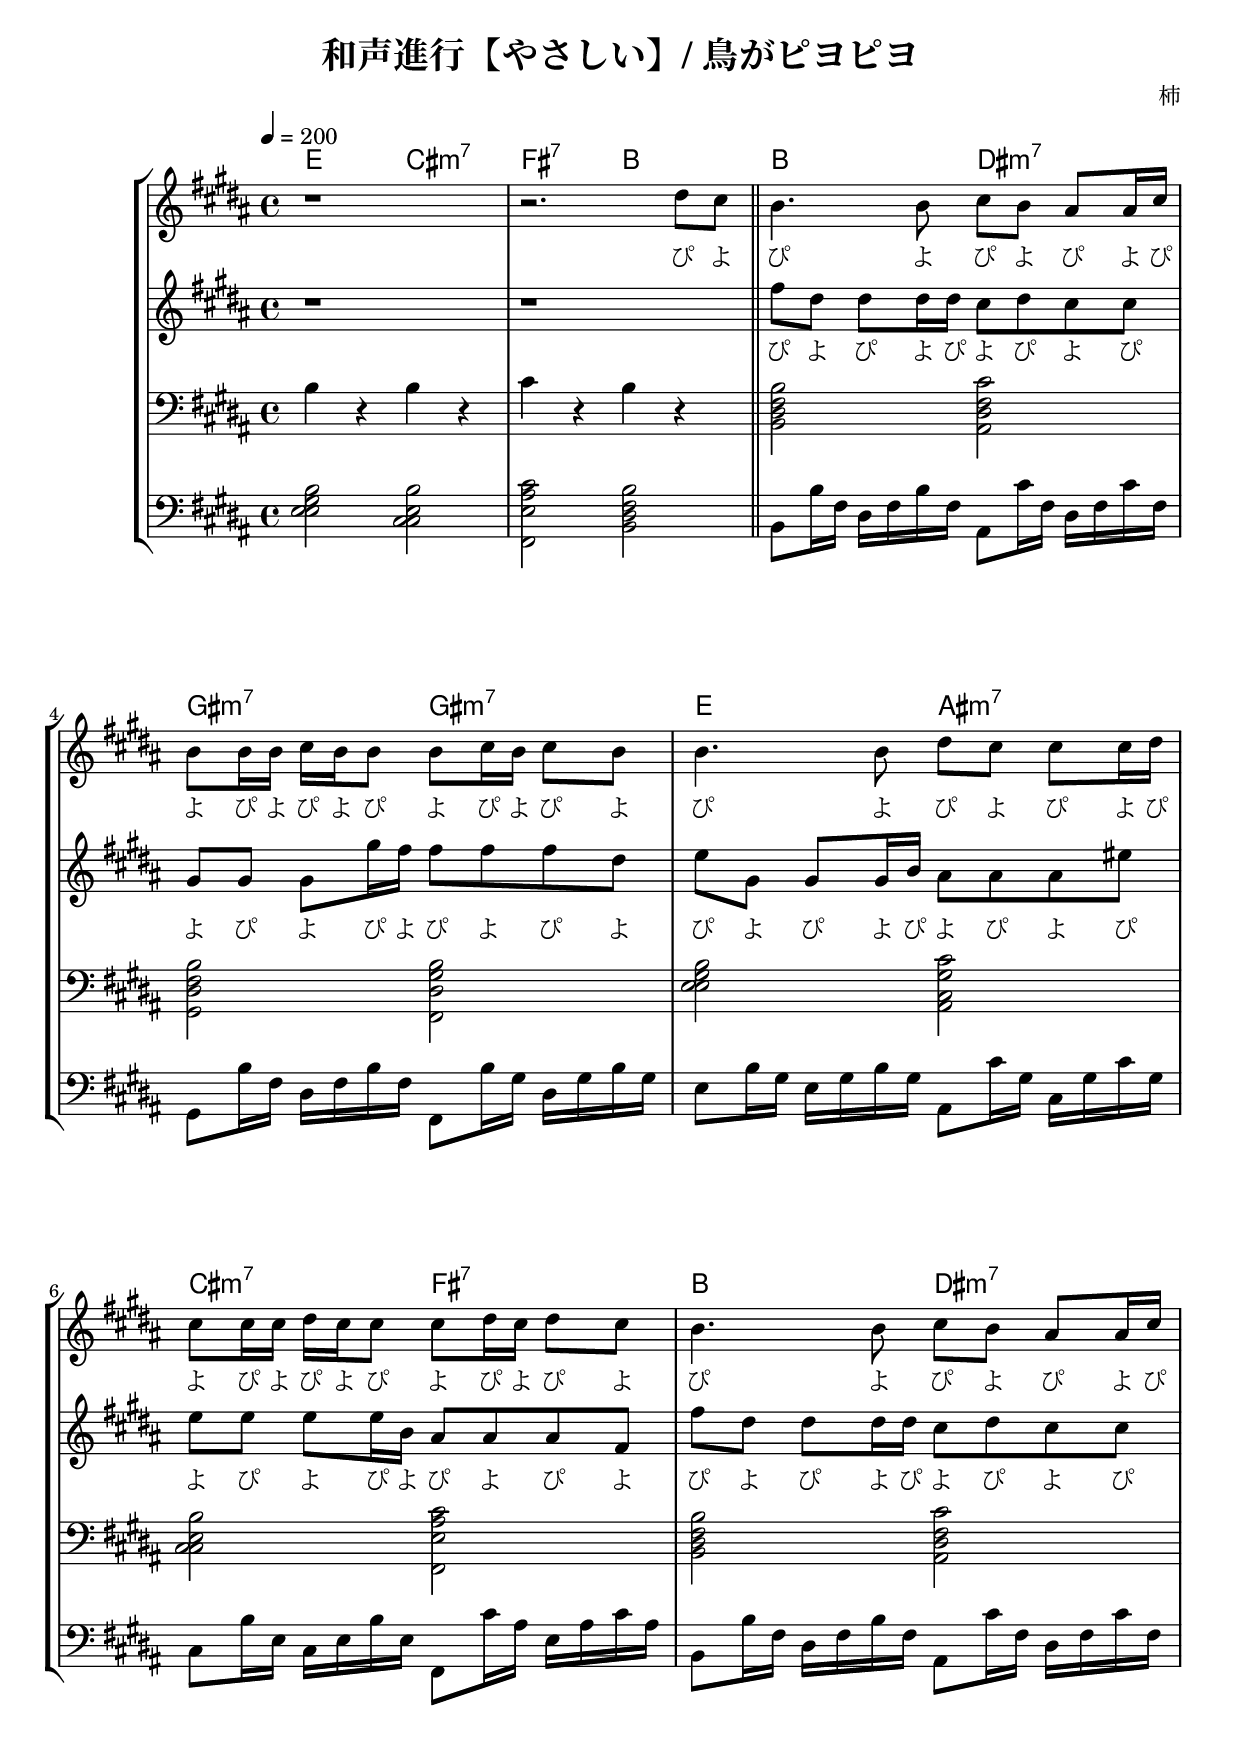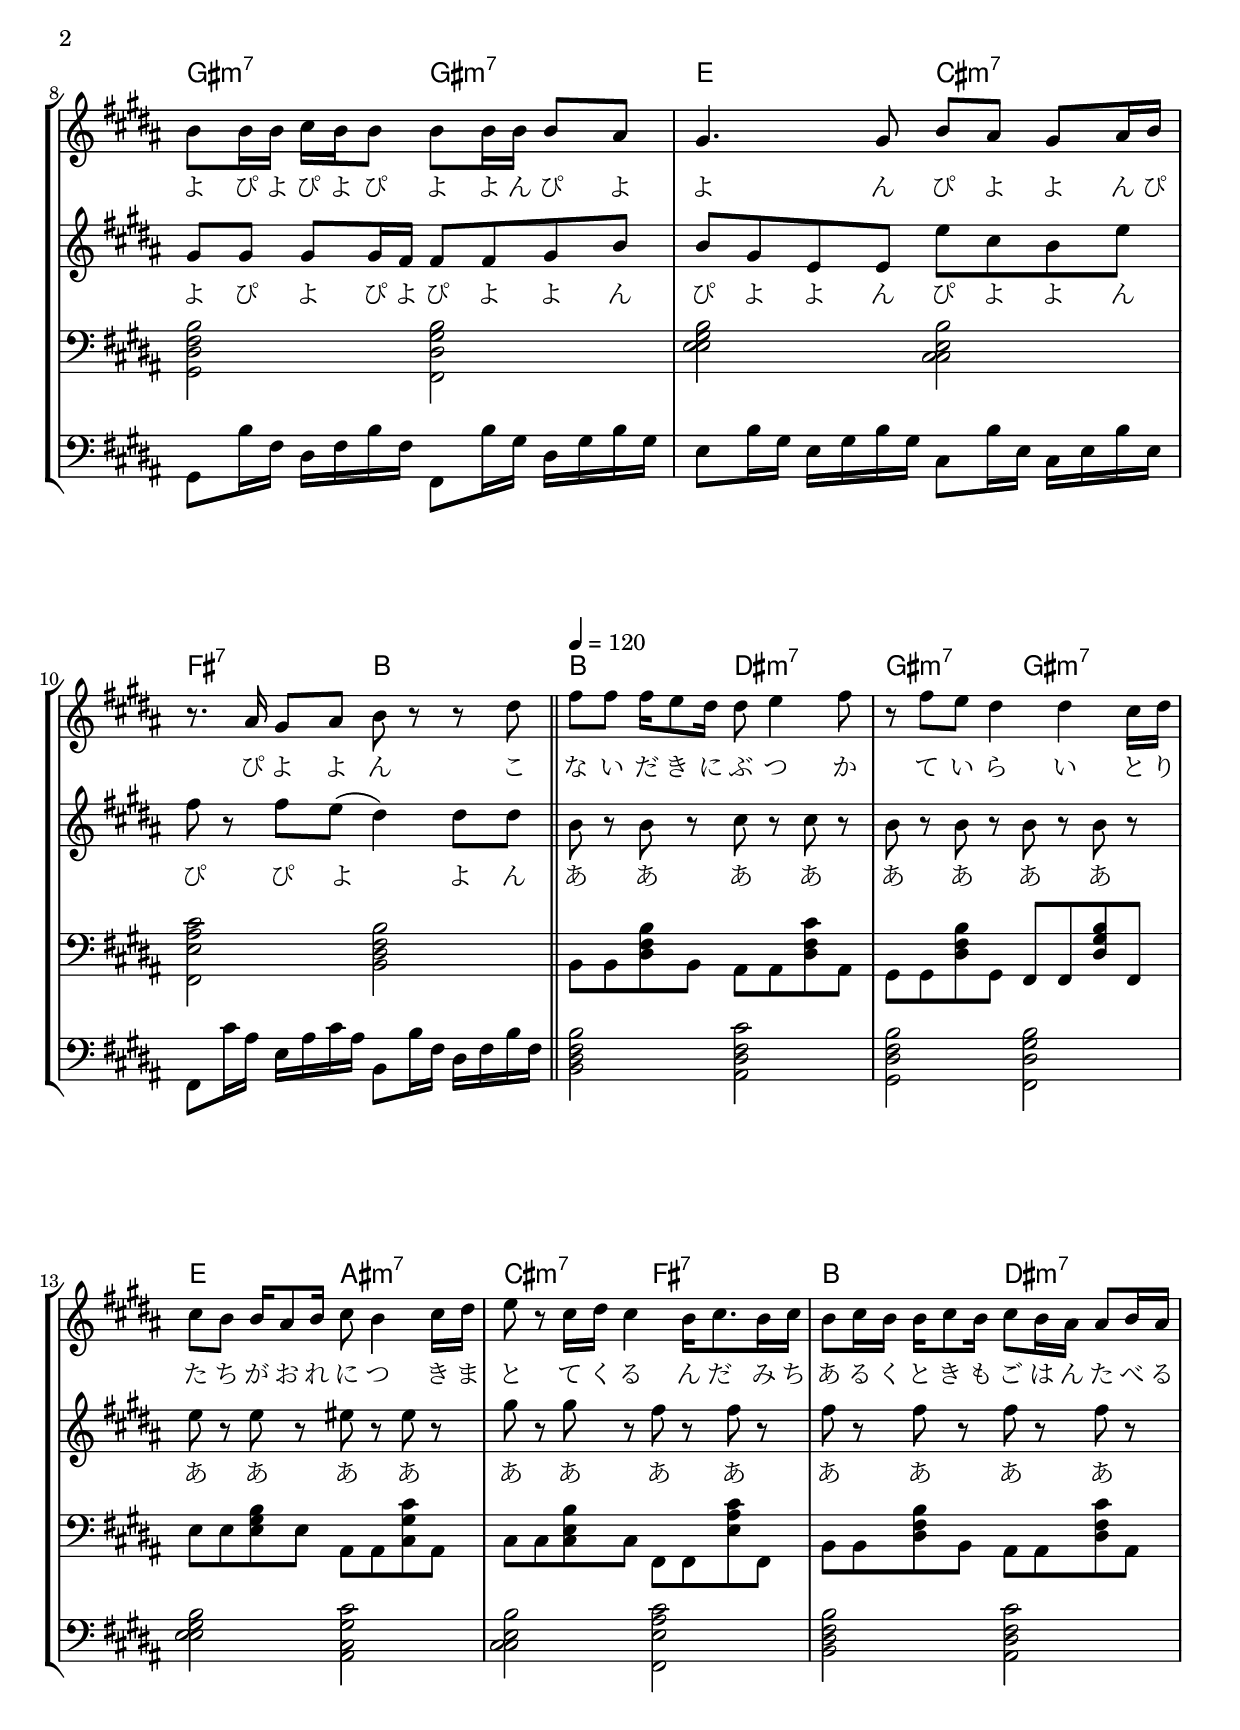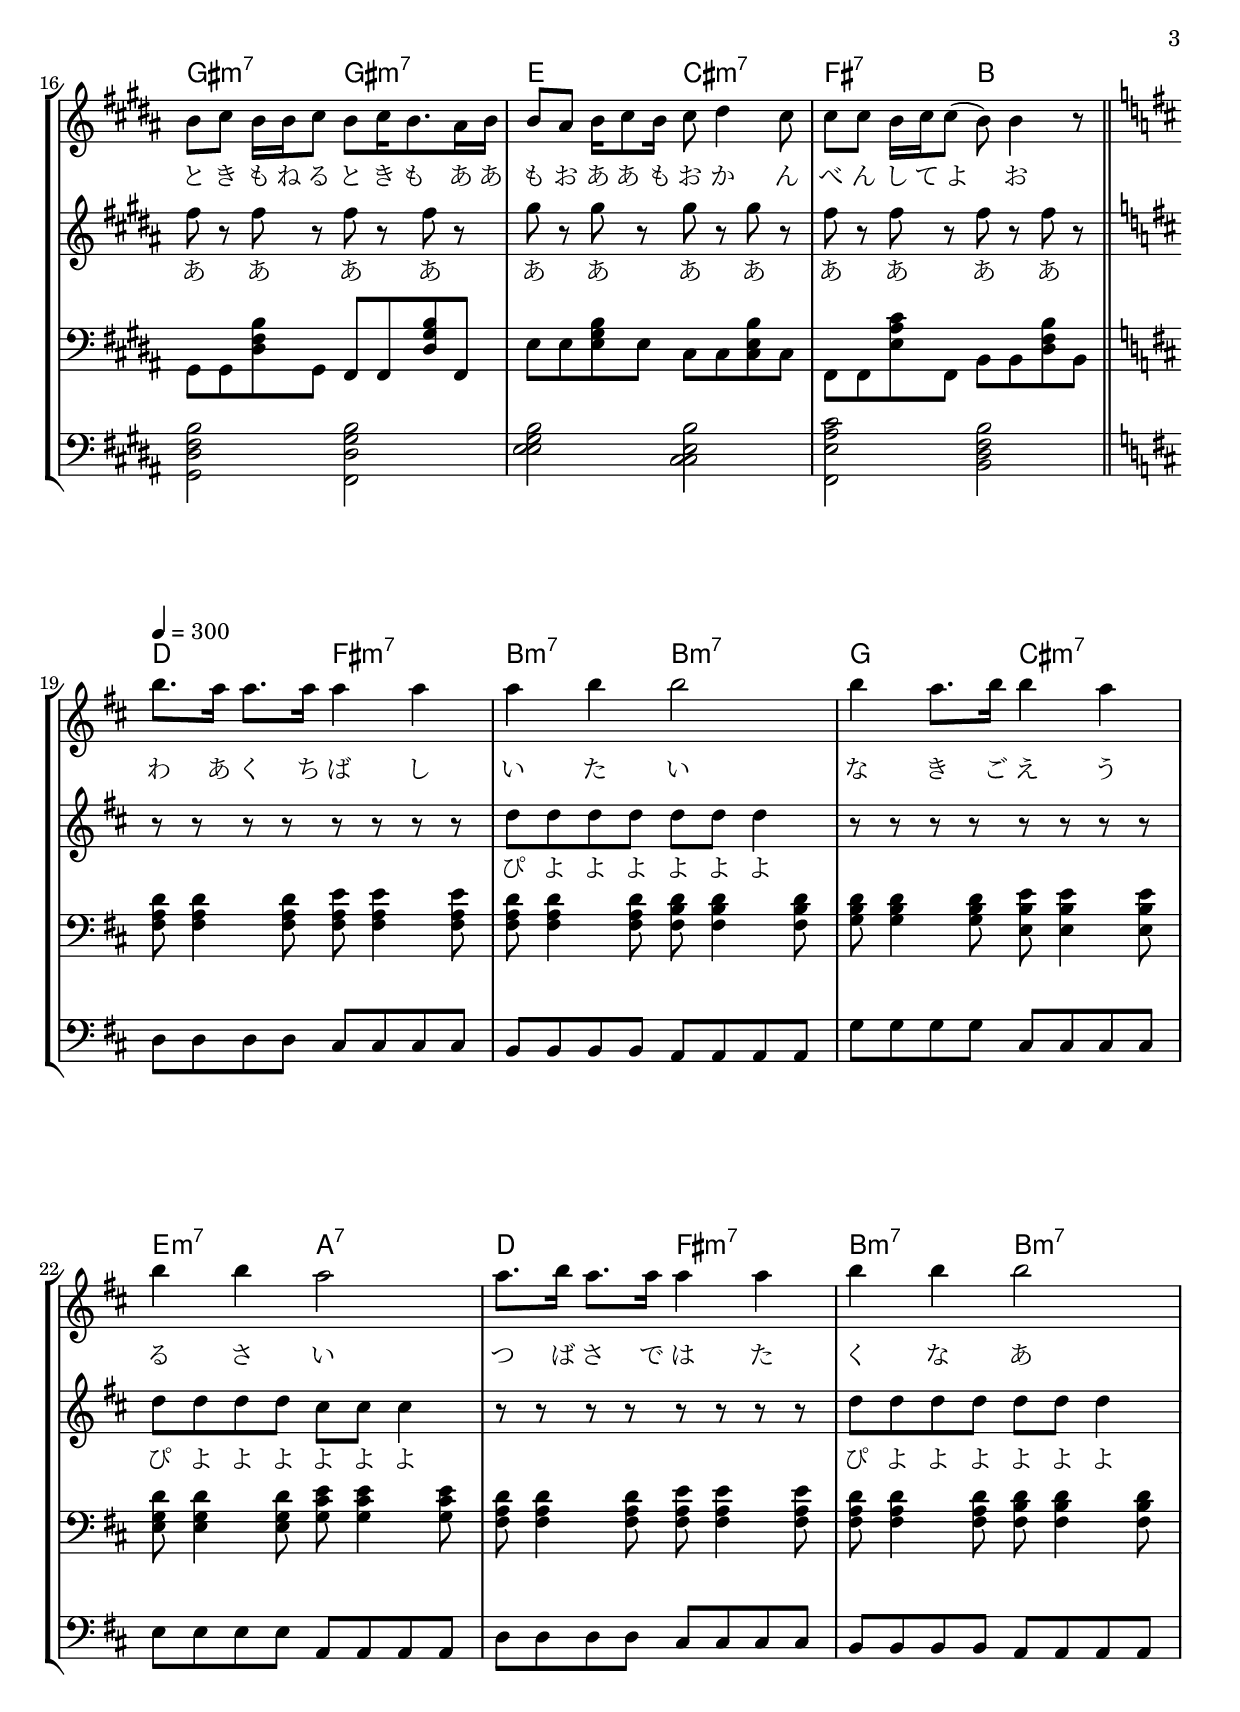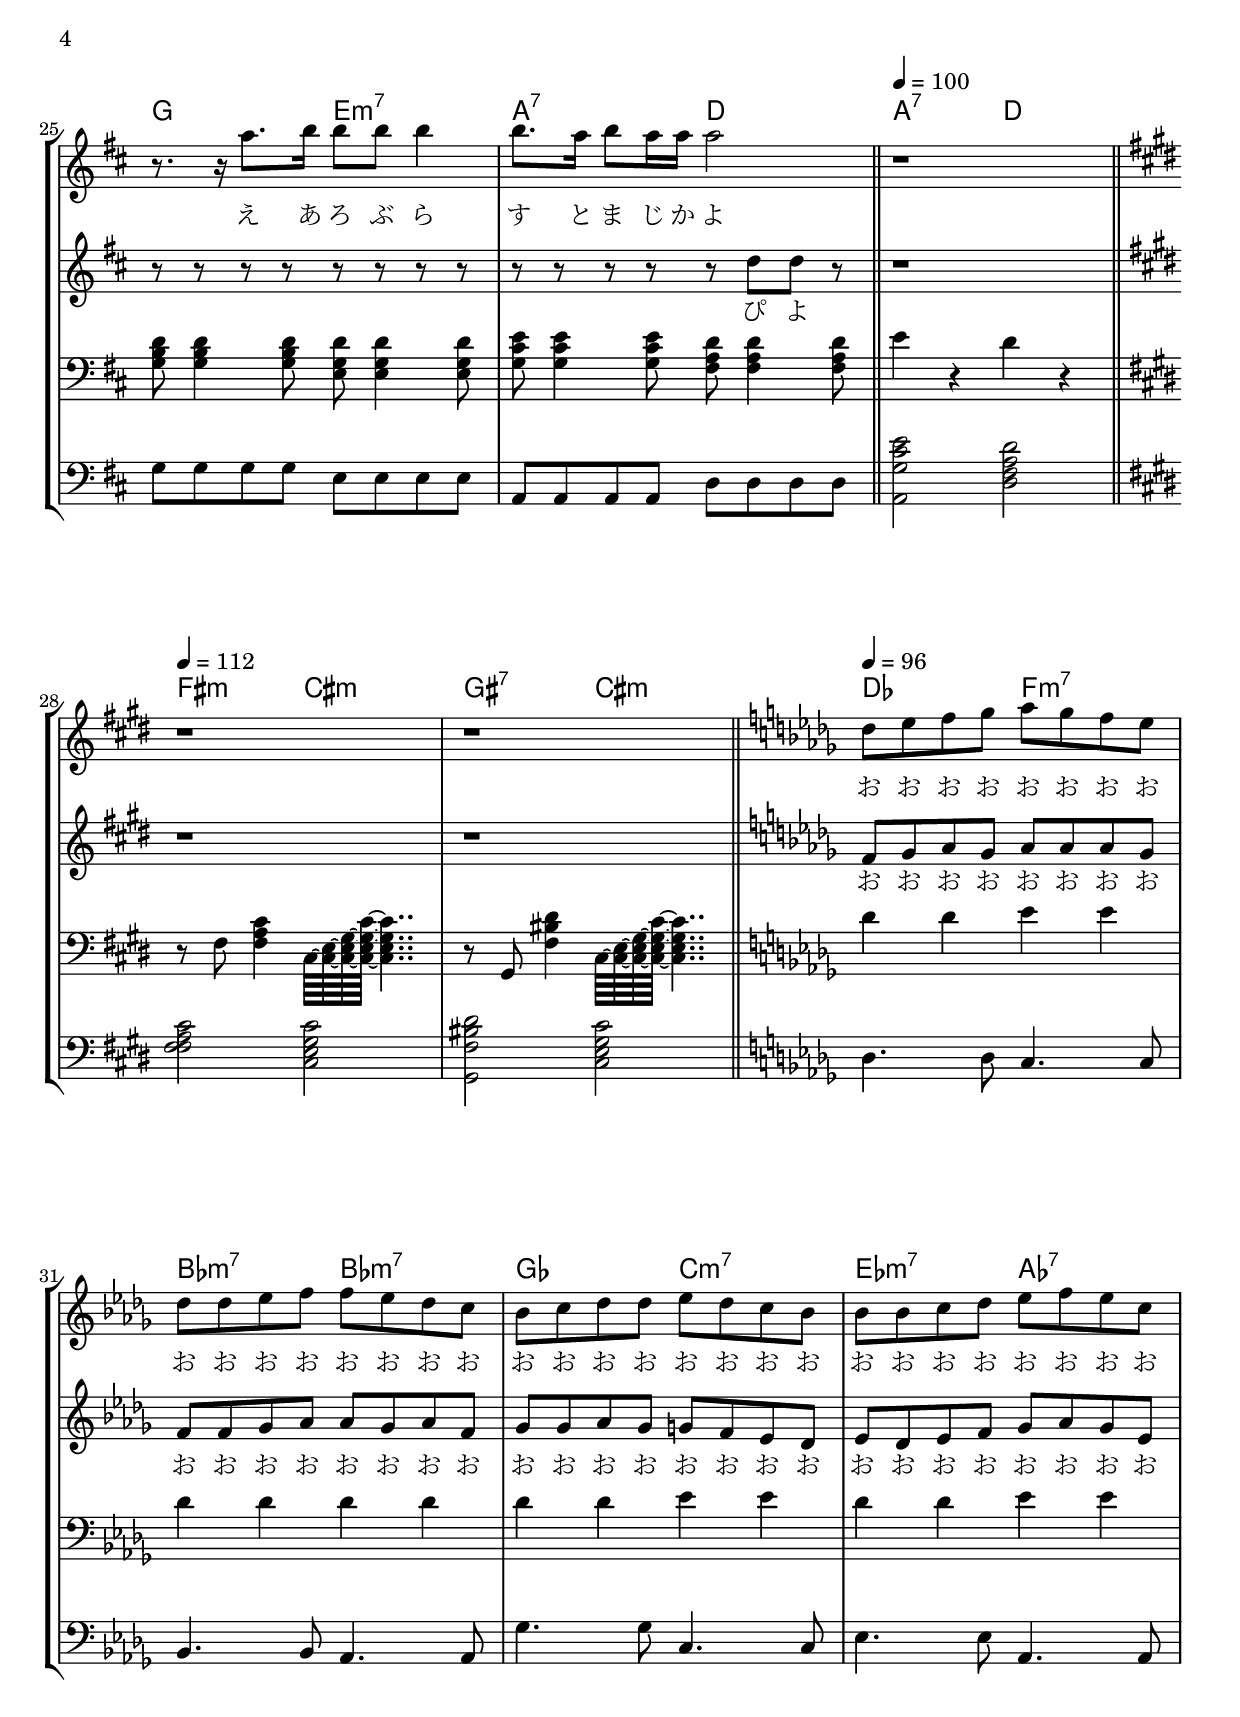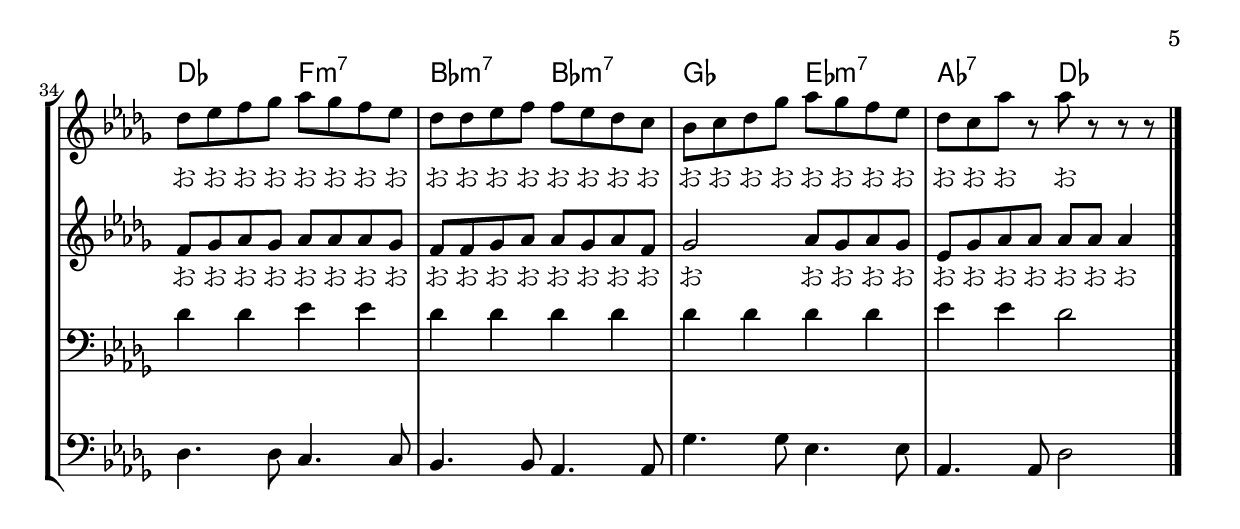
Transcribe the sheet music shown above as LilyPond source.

\version "2.12.1"

\header {
	title = \markup {"和声進行【やさしい】/ 鳥がピヨピヨ"}
	composer = \markup \center-column {柿}
}

harmony = \chordmode {
	e2 cis:min7 fis:7 b 

	b dis:min7 gis:min7 gis:min7 e ais:min7 cis:min7 fis:7 b dis:min7 gis:min7 gis:min7 e cis:min7 fis:7 b 

	b dis:min7 gis:min7 gis:min7 e ais:min7 cis:min7 fis:7 b dis:min7 gis:min7 gis:min7 e cis:min7 fis:7 b 

	d fis:min7 b:min7 b:min7 g cis:min7 e:min7 a:7 d fis:min7 b:min7 b:min7 g e:min7 a:7 d 

	a:7 d 

	fis:m cis:m gis:7 cis:m 

	des f:min7 bes:min7 bes:min7 ges c:min7 es:min7 as:7 des f:min7 bes:min7 bes:min7 ges es:min7 as:7 des 
}

melody = {
	\key b \major
	\tempo 4 = 200
	r1 | r2. 
	\set Staff.midiInstrument = #"fss0.23"
	dis''8  cis''8 
	b'4.  b'8  cis''8  b'8  ais'8  ais'16  cis''16 
	b'8  b'16  b'16  cis''16  b'16  b'8  b'8  cis''16  b'16  cis''8  b'8 
	b'4.  b'8  dis''8  cis''8  cis''8  cis''16  dis''16 
	cis''8  cis''16  cis''16  dis''16  cis''16  cis''8  cis''8  dis''16  cis''16  dis''8  cis''8 
	b'4.  b'8  cis''8  b'8  ais'8  ais'16  cis''16 
	b'8  b'16  b'16  cis''16  b'16  b'8  b'8  b'16  b'16  b'8  ais'8 
	gis'4.  gis'8  b'8  ais'8  gis'8  ais'16  b'16 
	r8.  ais'16  gis'8  ais'8  b'8  r8  	r8 	\set Staff.midiInstrument = #"mmi0.38"
	dis''8 
		\tempo 4 = 120
fis''8  fis''8  fis''16  e''8  dis''16  dis''8  e''4  fis''8 
	r8  fis''8  e''8  dis''4  dis''4  cis''16  dis''16 
	cis''8  b'8  b'16  ais'8  b'16  cis''8  b'4  cis''16  dis''16 
	e''8  r8  cis''16  dis''16  cis''4  b'16  cis''8.  b'16  cis''16 
	b'8  cis''16  b'16  b'16  cis''8  b'16  cis''8  b'16  ais'16  ais'8  b'16  ais'16 
	b'8  cis''8  b'16  b'16  cis''8  b'8  cis''16  b'8.  ais'16  b'16 
	b'8  ais'8  b'16  cis''8  b'16  cis''8  dis''4  cis''8 
	cis''8  cis''8  b'16  cis''16  cis''8  (b'8)  b'4  	r8 	\set Staff.midiInstrument = #"mmi0.38"
		\key d \major
	\tempo 4 = 300
b''8.  a''16  a''8.  a''16  a''4  a''4 
	a''4  b''4  b''2 
	b''4  a''8.  b''16  b''4  a''4 
	b''4  b''4  a''2 
	a''8.  b''16  a''8.  a''16  a''4  a''4 
	b''4  b''4  b''2 
	r8.  r16  a''8.  b''16  b''8  b''8  b''4 
	b''8.  a''16  b''8  a''16  a''16  a''2
	\tempo 4 = 100
	r1   
	\key e \major
	\tempo 4 = 112
	r1 | r1   
	\set Staff.midiInstrument = #"Pizzicato Strings"
		\key des \major
	\tempo 4 = 96
des''8  es''8  f''8  ges''8  as''8  ges''8  f''8  es''8 
	des''8  des''8  es''8  f''8  f''8  es''8  des''8  c''8 
	bes'8  c''8  des''8  des''8  es''8  des''8  c''8  bes'8 
	bes'8  bes'8  c''8  des''8  es''8  f''8  es''8  c''8 
	des''8  es''8  f''8  ges''8  as''8  ges''8  f''8  es''8 
	des''8  des''8  es''8  f''8  f''8  es''8  des''8  c''8 
	bes'8  c''8  des''8  ges''8  as''8  ges''8  f''8  es''8 
	des''8  c''8  as''8  r8  as''8  r8  r8  r8
	\bar "|."
}

words = \lyricmode {
	
	ぴ  よ  ぴ  よ  ぴ  よ  ぴ  よ  ぴ  よ  ぴ  よ  ぴ  よ  ぴ  よ  ぴ  よ  ぴ  よ  ぴ  よ  ぴ  よ  ぴ  よ  ぴ  よ  ぴ  よ  ぴ  よ  ぴ  よ  ぴ  よ  ぴ  よ  ぴ  よ  ぴ  よ  ぴ  よ  ぴ  よ  ぴ  よ  ぴ  よ  ぴ  よ  よ  ん  ぴ  よ  よ  ん  ぴ  よ  よ  ん  ぴ  ぴ  よ  よ  ん  
	こ  な  い  だ  き  に  ぶ  つ  か  て  い  ら  い  と  り  た  ち  が  お  れ  に  つ  き  ま  と  て  く  る  ん  だ  み  ち  あ  る  く  と  き  も  ご  は  ん  た  べ  る  と  き  も  ね  る  と  き  も  あ  あ  も  お  あ  あ  も  お  か  ん  べ  ん  し  て  よ  お  
	わ  あ  く  ち  ば  し  い  た  い  な  き  ご  え  う  る  さ  い  つ  ば  さ  で  は  た  く  な  あ  え  あ  ろ  ぶ  ら  す  と  ま  じ  か  よ  
	
	
	お  お  お  お  お  お  お  お  お  お  お  お  お  お  お  お  お  お  お  お  お  お  お  お  お  お  お  お  お  お  お  お  お  お  お  お  お  お  お  お  お  お  お  お  お  お  お  お  お  お  お  お  お  お  お  お  お  お  お  お  
}

secondmelody = {
	\key b \major
	\tempo 4 = 200
	r1 | r1   
	\set Staff.midiInstrument = #"Rock Organ"
	 fis''8  dis''8  dis''8  dis''16  dis''16  cis''8  dis''8  cis''8  cis''8 
	gis'8  gis'8  gis'8  gis''16  fis''16  fis''8  fis''8  fis''8  dis''8 
	e''8  gis'8  gis'8  gis'16  b'16  ais'8  ais'8  ais'8  eis''8 
	e''8  e''8  e''8  e''16  b'16  ais'8  ais'8  ais'8  fis'8 
	fis''8  dis''8  dis''8  dis''16  dis''16  cis''8  dis''8  cis''8  cis''8 
	gis'8  gis'8  gis'8  gis'16  fis'16  fis'8  fis'8  gis'8  b'8 
	b'8  gis'8  e'8  e'8  e''8  cis''8  b'8  e''8 
	fis''8  r8  fis''8  e''8  (dis''4)  dis''8  dis''8
	\set Staff.midiInstrument = #"Synth Bass 1"
		\tempo 4 = 120
 b'8  r8  b'8  r8  cis''8  r8  cis''8  r8 
	b'8  r8  b'8  r8  b'8  r8  b'8  r8 
	e''8  r8  e''8  r8  eis''8  r8  eis''8  r8 
	gis''8  r8  gis''8  r8  fis''8  r8  fis''8  r8 
	fis''8  r8  fis''8  r8  fis''8  r8  fis''8  r8 
	fis''8  r8  fis''8  r8  fis''8  r8  fis''8  r8 
	gis''8  r8  gis''8  r8  gis''8  r8  gis''8  r8 
	fis''8  r8  fis''8  r8  fis''8  r8  fis''8  r8
	\set Staff.midiInstrument = #"fss0.23"
		\key d \major
	\tempo 4 = 300
r8  r8  r8  r8  r8  r8  r8  r8 
	d''8  d''8  d''8  d''8  d''8  d''8  d''4 
	r8  r8  r8  r8  r8  r8  r8  r8 
	d''8  d''8  d''8  d''8  cis''8  cis''8  cis''4 
	r8  r8  r8  r8  r8  r8  r8  r8 
	d''8  d''8  d''8  d''8  d''8  d''8  d''4 
	r8  r8  r8  r8  r8  r8  r8  r8 
	r8  r8  r8  r8  r8  d''8  d''8  r8
	\tempo 4 = 100
	r1   
	\key e \major
	\tempo 4 = 112
	r1 | r1   
	\set Staff.midiInstrument = #"Church organ"
		\key des \major
	\tempo 4 = 96
f'8  ges'8  as'8  ges'8  as'8  as'8  as'8  ges'8 
	f'8  f'8  ges'8  as'8  as'8  ges'8  as'8  f'8 
	ges'8  ges'8  as'8  ges'8  g'8  f'8  es'8  des'8 
	es'8  des'8  es'8  f'8  ges'8  as'8  ges'8  es'8 
	f'8  ges'8  as'8  ges'8  as'8  as'8  as'8  ges'8 
	f'8  f'8  ges'8  as'8  as'8  ges'8  as'8  f'8 
	ges'2  as'8  ges'8  as'8  ges'8 
	es'8  ges'8  as'8  as'8  as'8  as'8  as'4
	\bar "|."
}

secondwords = \lyricmode {
	
	ぴ  よ  ぴ  よ  ぴ  よ  ぴ  よ  ぴ  よ  ぴ  よ  ぴ  よ  ぴ  よ  ぴ  よ  ぴ  よ  ぴ  よ  ぴ  よ  ぴ  よ  ぴ  よ  ぴ  よ  ぴ  よ  ぴ  よ  ぴ  よ  ぴ  よ  ぴ  よ  ぴ  よ  ぴ  よ  ぴ  よ  ぴ  よ  ぴ  よ  ぴ  よ  よ  ん  ぴ  よ  よ  ん  ぴ  よ  よ  ん  ぴ  ぴ  よ  よ  ん  
	あ  あ  あ  あ  あ  あ  あ  あ  あ  あ  あ  あ  あ  あ  あ  あ  あ  あ  あ  あ  あ  あ  あ  あ  あ  あ  あ  あ  あ  あ  あ  あ  
	ぴ  よ  よ  よ  よ  よ  よ  ぴ  よ  よ  よ  よ  よ  よ  ぴ  よ  よ  よ  よ  よ  よ  ぴ  よ  
	
	
	お  お  お  お  お  お  お  お  お  お  お  お  お  お  お  お  お  お  お  お  お  お  お  お  お  お  お  お  お  お  お  お  お  お  お  お  お  お  お  お  お  お  お  お  お  お  お  お  お  お  お  お  お  お  お  お  お  お  お  お  
}

tempochange = {
	\tempo 4 = 200
	r1 | r1 \bar "||"
	\tempo 4 = 200
	r1 | r1 | r1 | r1 | r1 | r1 | r1 | r1 \bar "||"
	\tempo 4 = 120
	r1 | r1 | r1 | r1 | r1 | r1 | r1 | r1 \bar "||"
	\tempo 4 = 300
	r1 | r1 | r1 | r1 | r1 | r1 | r1 | r1 \bar "||"
	\tempo 4 = 100
	r1 \bar "||"
	\tempo 4 = 112
	r1 | r1 \bar "||"
	\tempo 4 = 96
	r1 | r1 | r1 | r1 | r1 | r1 | r1 | r1 \bar "|."
}

mainacc = {
	\clef bass
	\set Staff.midiInstrument = #"Bird Tweet"
	\key b \major
	\tempo 4 = 200
	b4 r4
	b4 r4
	cis'4 r4
	b4 r4
	\bar "||"

	\set Staff.midiInstrument = #"Bird Tweet"
	<b, dis fis b>2
	<ais, dis fis cis'>2
	<gis, dis fis b>2
	<fis, dis gis b>2
	<e e gis b>2
	<ais, cis gis cis'>2
	<cis cis e b>2
	<fis, e ais cis'>2
	<b, dis fis b>2
	<ais, dis fis cis'>2
	<gis, dis fis b>2
	<fis, dis gis b>2
	<e e gis b>2
	<cis cis e b>2
	<fis, e ais cis'>2
	<b, dis fis b>2
	\bar "||"

	\set Staff.midiInstrument = #"Bird Tweet"
	\tempo 4 = 120
	b,8 b,8 <dis fis b>8 b,8
	ais,8 ais,8 <dis fis cis'>8 ais,8
	gis,8 gis,8 <dis fis b>8 gis,8
	fis,8 fis,8 <dis gis b>8 fis,8
	e8 e8 <e gis b>8 e8
	ais,8 ais,8 <cis gis cis'>8 ais,8
	cis8 cis8 <cis e b>8 cis8
	fis,8 fis,8 <e ais cis'>8 fis,8
	b,8 b,8 <dis fis b>8 b,8
	ais,8 ais,8 <dis fis cis'>8 ais,8
	gis,8 gis,8 <dis fis b>8 gis,8
	fis,8 fis,8 <dis gis b>8 fis,8
	e8 e8 <e gis b>8 e8
	cis8 cis8 <cis e b>8 cis8
	fis,8 fis,8 <e ais cis'>8 fis,8
	b,8 b,8 <dis fis b>8 b,8
	\bar "||"

	\set Staff.midiInstrument = #"Bird Tweet"
	\key d \major
	\tempo 4 = 300
	<fis a d'>8 <fis a d'>4 <fis a d'>8
	<fis a e'>8 <fis a e'>4 <fis a e'>8
	<fis a d'>8 <fis a d'>4 <fis a d'>8
	<fis b d'>8 <fis b d'>4 <fis b d'>8
	<g b d'>8 <g b d'>4 <g b d'>8
	<e b e'>8 <e b e'>4 <e b e'>8
	<e g d'>8 <e g d'>4 <e g d'>8
	<g cis' e'>8 <g cis' e'>4 <g cis' e'>8
	<fis a d'>8 <fis a d'>4 <fis a d'>8
	<fis a e'>8 <fis a e'>4 <fis a e'>8
	<fis a d'>8 <fis a d'>4 <fis a d'>8
	<fis b d'>8 <fis b d'>4 <fis b d'>8
	<g b d'>8 <g b d'>4 <g b d'>8
	<e g d'>8 <e g d'>4 <e g d'>8
	<g cis' e'>8 <g cis' e'>4 <g cis' e'>8
	<fis a d'>8 <fis a d'>4 <fis a d'>8
	\bar "||"

	\set Staff.midiInstrument = #"Bird Tweet"
	\tempo 4 = 100
	e'4 r4
	d'4 r4
	\bar "||"

	\set Staff.midiInstrument = #"Acoustic Guitar (steel)"
	\key e \major
	\tempo 4 = 112
	r8 fis8 <fis a cis'>4
	cis64~ <cis~ e~> <cis~ e~ gis~> <cis e gis cis'>~ <cis e gis cis'>4..
	r8 gis,8 <fis bis dis'>4
	cis64~ <cis~ e~> <cis~ e~ gis~> <cis e gis cis'>~ <cis e gis cis'>4..
	\bar "||"

	\set Staff.midiInstrument = #"Bird Tweet"
	\key des \major
	\tempo 4 = 96
	des'4 des'4
	es'4 es'4
	des'4 des'4
	des'4 des'4
	des'4 des'4
	es'4 es'4
	des'4 des'4
	es'4 es'4
	des'4 des'4
	es'4 es'4
	des'4 des'4
	des'4 des'4
	des'4 des'4
	des'4 des'4
	es'4 es'4
	des'2
	\bar "|."
}

subacc = {
	\clef bass
	\set Staff.midiInstrument = #"Taiko Drum"
	\key b \major
	\tempo 4 = 200
	<e e gis b>2
	<cis cis e b>2
	<fis, e ais cis'>2
	<b, dis fis b>2
	\bar "||"

	\set Staff.midiInstrument = #"Banjo"
	b,8 b16 fis16   dis16 fis16 b16 fis16
	ais,8 cis'16 fis16   dis16 fis16 cis'16 fis16
	gis,8 b16 fis16   dis16 fis16 b16 fis16
	fis,8 b16 gis16   dis16 gis16 b16 gis16
	e8 b16 gis16   e16 gis16 b16 gis16
	ais,8 cis'16 gis16   cis16 gis16 cis'16 gis16
	cis8 b16 e16   cis16 e16 b16 e16
	fis,8 cis'16 ais16   e16 ais16 cis'16 ais16
	b,8 b16 fis16   dis16 fis16 b16 fis16
	ais,8 cis'16 fis16   dis16 fis16 cis'16 fis16
	gis,8 b16 fis16   dis16 fis16 b16 fis16
	fis,8 b16 gis16   dis16 gis16 b16 gis16
	e8 b16 gis16   e16 gis16 b16 gis16
	cis8 b16 e16   cis16 e16 b16 e16
	fis,8 cis'16 ais16   e16 ais16 cis'16 ais16
	b,8 b16 fis16   dis16 fis16 b16 fis16
	\bar "||"

	\set Staff.midiInstrument = #"FX 8 (sci-fi)"
	\tempo 4 = 120
	<b, dis fis b>2
	<ais, dis fis cis'>2
	<gis, dis fis b>2
	<fis, dis gis b>2
	<e e gis b>2
	<ais, cis gis cis'>2
	<cis cis e b>2
	<fis, e ais cis'>2
	<b, dis fis b>2
	<ais, dis fis cis'>2
	<gis, dis fis b>2
	<fis, dis gis b>2
	<e e gis b>2
	<cis cis e b>2
	<fis, e ais cis'>2
	<b, dis fis b>2
	\bar "||"

	\set Staff.midiInstrument = #"Synth Drum"
	\key d \major
	\tempo 4 = 300
	d8 d8 d8 d8
	cis8 cis8 cis8 cis8
	b,8 b,8 b,8 b,8
	a,8 a,8 a,8 a,8
	g8 g8 g8 g8
	cis8 cis8 cis8 cis8
	e8 e8 e8 e8
	a,8 a,8 a,8 a,8
	d8 d8 d8 d8
	cis8 cis8 cis8 cis8
	b,8 b,8 b,8 b,8
	a,8 a,8 a,8 a,8
	g8 g8 g8 g8
	e8 e8 e8 e8
	a,8 a,8 a,8 a,8
	d8 d8 d8 d8
	\bar "||"

	\set Staff.midiInstrument = #"Timpani"
	\tempo 4 = 100
	<a, g cis' e'>2
	<d fis a d'>2
	\bar "||"

	\set Staff.midiInstrument = #"String Ensemble 1"
	\key e \major
	\tempo 4 = 112
	<fis fis a cis'>2
	<cis e gis cis'>2
	<gis, fis bis dis'>2
	<cis e gis cis'>2
	\bar "||"

	\set Staff.midiInstrument = #"Orchestra Hit"
	\key des \major
	\tempo 4 = 96
	des4.des8
	c4.c8
	bes,4.bes,8
	as,4.as,8
	ges4.ges8
	c4.c8
	es4.es8
	as,4.as,8
	des4.des8
	c4.c8
	bes,4.bes,8
	as,4.as,8
	ges4.ges8
	es4.es8
	as,4.as,8
	des2
	\bar "|."
}

percA = {
	\drummode {
	r1 |r1 \bar "||"
	cymr4 cymr4 cymr4 cymr4  |cymr4 cymr8 cymr16 cymr16 cymr4 cymr4  |cymr4 cymr4 cymr4 cymr4  |cymr4 cymr2.  |cymr4 cymr4 cymr4 cymr4  |cymr4 cymr8 cymr16 cymr16 cymr4 cymr4  |cymr4 cymr4 cymr4 cymr4  |cymr4 cymr2.  \bar "||"
	r4 sn2 sn8. sn16  |r4 sn2 sn8. sn16  |r4 sn2 sn8. sn16  |r4 sn2 sn8. sn16  |r4 sn2 sn8. sn16  |r4 sn2 sn8. sn16  |r4 sn2 sn8. sn16  |r8 sn8 sn4 sn8 sn8 sn16 sn8 sn16  \bar "||"
	r8 hh4 hh4 hh4 hh8  |r8 hh4 hh4 hh8 hh16 hh16 hh16 hh16  |r8 hh4 hh4 hh4 hh8  |r8 hh4 hh4 hh8 hh16 hh16 hh16 hh16  |r8 hh4 hh4 hh4 hh8  |r8 hh4 hh4 hh8 hh16 hh16 hh16 hh16  |r8 hh4 hh4 hh4 hh8  |r8 hh4 hh4 hh8 hh16 hh16 hh16 hh16  \bar "||"
	r1 \bar "||"
	cymr4 cymr4 cymr4 cymr4  |cymr4 cymr8 cymr16 cymr16 cymr4 cymr4  \bar "||"
	r1 |r1 |r1 |r1 |r1 |r1 |r1 |r1 \bar "|."
	}
}

percB = {
	\drummode {
	r1 |r1 \bar "||"
	r2 sn2  |r2 sn2  |r2 sn2  |r8 sn8 sn2.  |r2 sn2  |r2 sn2  |r2 sn2  |r8 sn8 sn2.  \bar "||"
	r4. r16 tommh8 tommh4. r16  |r1  |r4. r16 tommh8 tommh4. r16  |r1  |r4. r16 tommh8 tommh4. r16  |r1  |r4. r16 tommh8 tommh4. r16  |r1  \bar "||"
	r8 sn4 sn4 sn4 sn8  |r8 sn4 sn4 sn8 sn16 sn16 sn16 sn16  |r8 sn4 sn4 sn4 sn8  |r8 sn4 sn4 sn8 sn16 sn16 sn16 sn16  |r8 sn4 sn4 sn4 sn8  |r8 sn4 sn4 sn8 sn16 sn16 sn16 sn16  |r8 sn4 sn4 sn4 sn8  |r8 sn4 sn4 sn8 sn16 sn16 sn16 sn16  \bar "||"
	r1 \bar "||"
	r2 sn2  |r2 sn2  \bar "||"
	r1 |r1 |r1 |r1 |r1 |r1 |r1 |r1 \bar "|."
	}
}

percC = {
	\drummode {
	r1 |r1 \bar "||"
	bd2. r8 bd8  |bd2. r8 bd8  |bd2. r8 bd8  |bd4. bd8 bd4. bd8  |bd2. r8 bd8  |bd2. r8 bd8  |bd2. r8 bd8  |bd2 r8 bd4.  \bar "||"
	r8 toml8 toml8 toml8 toml8 toml8 toml8 toml8  |toml8 toml8 toml8 toml8 toml8 toml8 toml8 toml8  |toml8 toml8 toml8 toml8 toml8 toml8 toml8 toml8  |toml8 toml8 toml8 toml8 toml8 toml8 toml8 toml8  |r8 toml8 toml8 toml8 toml8 toml8 toml8 toml8  |toml8 toml8 toml8 toml8 toml8 toml8 toml8 toml8  |toml8 toml8 toml8 toml8 toml8 toml8 toml8 toml8  |toml8 toml8 toml8 toml8 toml8 toml8 toml8 toml8  \bar "||"
	bd16 bd4. r16 bd16 bd8. bd4  |r1  |bd16 bd4. r16 bd16 bd8. bd4  |r1  |bd16 bd4. r16 bd16 bd8. bd4  |r1  |bd16 bd4. r16 bd16 bd8. bd4  |r1  \bar "||"
	r1 \bar "||"
	bd2. r8 bd8  |bd2 r8 bd4.  \bar "||"
	r1 |r1 |r1 |r1 |r1 |r1 |r1 |r1 \bar "|."
	}
}

percD = {
	\drummode {
	r1 |r1 \bar "||"
	r1 |r1 |r1 |r2 r8 tommh8 tommh4  |r1 |r1 |r1 |r8. tommh8. tommh2 r8  \bar "||"
	r1  |r4. r16 tomfh8 tomfh4. r16  |r1  |r4. r16 tomfh8 tomfh4. r16  |r1  |r4. r16 tomfh8 tomfh4. r16  |r1  |r4. r16 tomfh2 r16  \bar "||"
	r2 r16 cymc16 cymc4.  |r4 cymc16 cymc2 cymc8.  |r2 r16 cymc16 cymc4.  |r4 cymc16 cymc2 cymc8.  |r2 r16 cymc16 cymc4.  |r4 cymc16 cymc2 cymc8.  |r2 r16 cymc16 cymc4.  |r4 cymc16 cymc2 cymc8.  \bar "||"
	r1 \bar "||"
	r1 |r8. tommh8. tommh2 r8  \bar "||"
	r1 |r1 |r1 |r1 |r1 |r1 |r1 |r1 \bar "|."
	}
}

percE = {
	\drummode {
	r1 |r1 \bar "||"
	r1 |r1 |r1 |r2. r8 toml8  |r1 |r1 |r1 |r2. toml8 toml8  \bar "||"
	bd4. r16 bd8. bd4.  |bd8. bd4. r16 bd4 bd8  |bd8. bd4 bd8. bd4.  |bd8. bd4. r16 bd4 bd8  |bd4. r16 bd8. bd4.  |bd8. bd4. r16 bd4 bd8  |bd8. bd4 bd8. bd4.  |bd4. bd8 bd4 r16 bd8.  \bar "||"
	r1  |tomfh16 tomfh2. r8.  |r1  |tomfh16 tomfh2. r8.  |r1  |tomfh16 tomfh2. r8.  |r1  |tomfh16 tomfh2. r8.  \bar "||"
	r1 \bar "||"
	r1 |r2. toml8 toml8  \bar "||"
	r1 |r1 |r1 |r1 |r1 |r1 |r1 |r1 \bar "|."
	}
}

percF = {
	\drummode {
	r1 | r1 \bar "||"
	r1 |r1 |r1 |r1 |r1 |r1 |r1 |hho1  \bar "||"
	cymc1  |r1 |r1 |r1 |cymc1  |r1 |r1 |r1 \bar "||"
	r2 r8 rb4 rb8  |r1  |r2 r8 rb4 rb8  |r1  |r2 r8 rb4 rb8  |r1  |r2 r8 rb4 rb8  |r1  \bar "||"
	r1 \bar "||"
	r1 |hho1  \bar "||"
	r1 | r1 | r1 | r1 | r1 | r1 | r1 | r1 \bar "|."
	}
}

percG = {
	\drummode {
	r1 | r1 \bar "||"
	r1 | r1 | r1 | r1 | r1 | r1 | r1 | r1 \bar "||"
	r1 | r1 | r1 | r1 | r1 | r1 | r1 | r1 \bar "||"
	r4. hc16 hc2 r16  |r4 r16 hc8. hc16 hc4. r16  |r4. hc16 hc2 r16  |r4 r16 hc8. hc16 hc4. r16  |r4. hc16 hc2 r16  |r4 r16 hc8. hc16 hc4. r16  |r4. hc16 hc2 r16  |r4 r16 hc8. hc16 hc4. r16  \bar "||"
	r1 \bar "||"
	r1 | r1 \bar "||"
	r1 | r1 | r1 | r1 | r1 | r1 | r1 | r1 \bar "|."
	}
}

percH = {
	\drummode {
	r1 | r1 \bar "||"
	r1 | r1 | r1 | r1 | r1 | r1 | r1 | r1 \bar "||"
	r1 | r1 | r1 | r1 | r1 | r1 | r1 | r1 \bar "||"
	r8. cymr16 cymr2 r16 cymr8.  |r16 cymr4 r16 cymr4 r16 cymr8 cymr8.  |r8. cymr16 cymr2 r16 cymr8.  |r16 cymr4 r16 cymr4 r16 cymr8 cymr8.  |r8. cymr16 cymr2 r16 cymr8.  |r16 cymr4 r16 cymr4 r16 cymr8 cymr8.  |r8. cymr16 cymr2 r16 cymr8.  |r16 cymr4 r16 cymr4 r16 cymr8 cymr8.  \bar "||"
	r1 \bar "||"
	r1 | r1 \bar "||"
	r1 | r1 | r1 | r1 | r1 | r1 | r1 | r1 \bar "|."
	}
}

\score {
	<<
		\new StaffGroup <<
			\new ChordNames {\harmony}
			\new Voice = "melody" {\melody}
			\new Lyrics \lyricsto "melody" \words
			\new Voice = "secondmelody" {\secondmelody}
			\new Lyrics \lyricsto "secondmelody" \secondwords
			\new Staff = "mainacc" {\mainacc}
			\new Staff = "subacc" {\subacc}
		>>
	>>
	\layout { }
}
